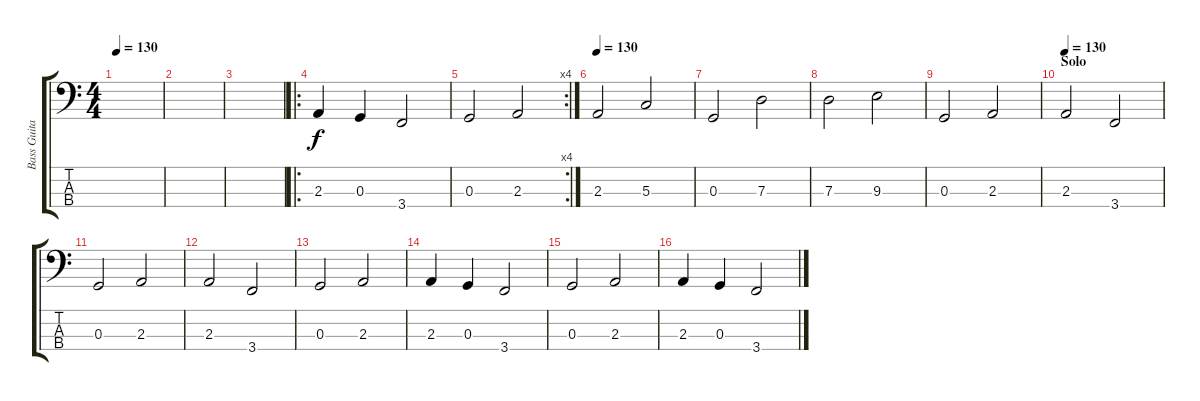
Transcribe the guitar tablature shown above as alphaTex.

\track ("Bass Guitar" "Bass Guita") {instrument electricbassfinger}
\staff {score tabs}
\tuning (F2 C2 G1 D1) {hide}
\ts (4 4)
\tempo 130
\clef f4
\ks c
|
|
|
\ro
2.3.4 0.3.4 3.4.2 |
\rc 4
0.3.2 2.3.2 |
\tempo 130
2.3.2 5.3.2 |
0.3.2 7.3.2 |
7.3.2 9.3.2 |
0.3.2 2.3.2 |
\section ("" "Solo")
\tempo 130
2.3.2 3.4.2 |
0.3.2 2.3.2 |
2.3.2 3.4.2 |
0.3.2 2.3.2 |
2.3.4 0.3.4 3.4.2 |
0.3.2 2.3.2 |
2.3.4 0.3.4 3.4.2
